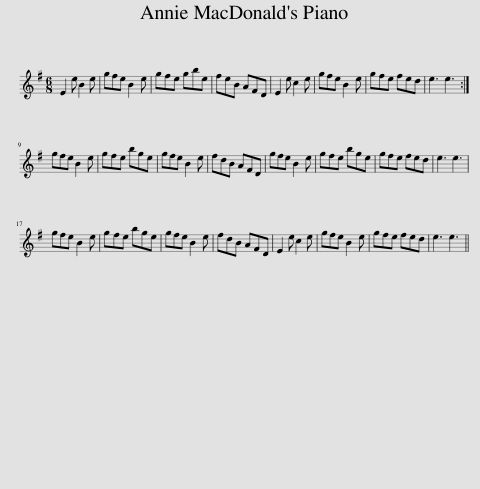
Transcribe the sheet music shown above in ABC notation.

X:1
L:1/8
M:6/8
I:linebreak $
K:Emin
V:1 treble
V:1
 E2 e B2 e | gfe B2 e | gfe gbe | feB AFD | E2 e c2 e | %5
 gfe B2 e | gfe fed | e3 e3 :|$ gfe B2 e | gfe bge | %10
 gfe B2 e | fdB AFD | gfe B2 e | gfe bge | gfe fed | %15
 e3 e3 |$ gfe B2 e | gfe bge | gfe B2 e | fdB AFD | %20
 E2 e c2 e | gfe B2 e | gfe fed | e3 e3 || %24
